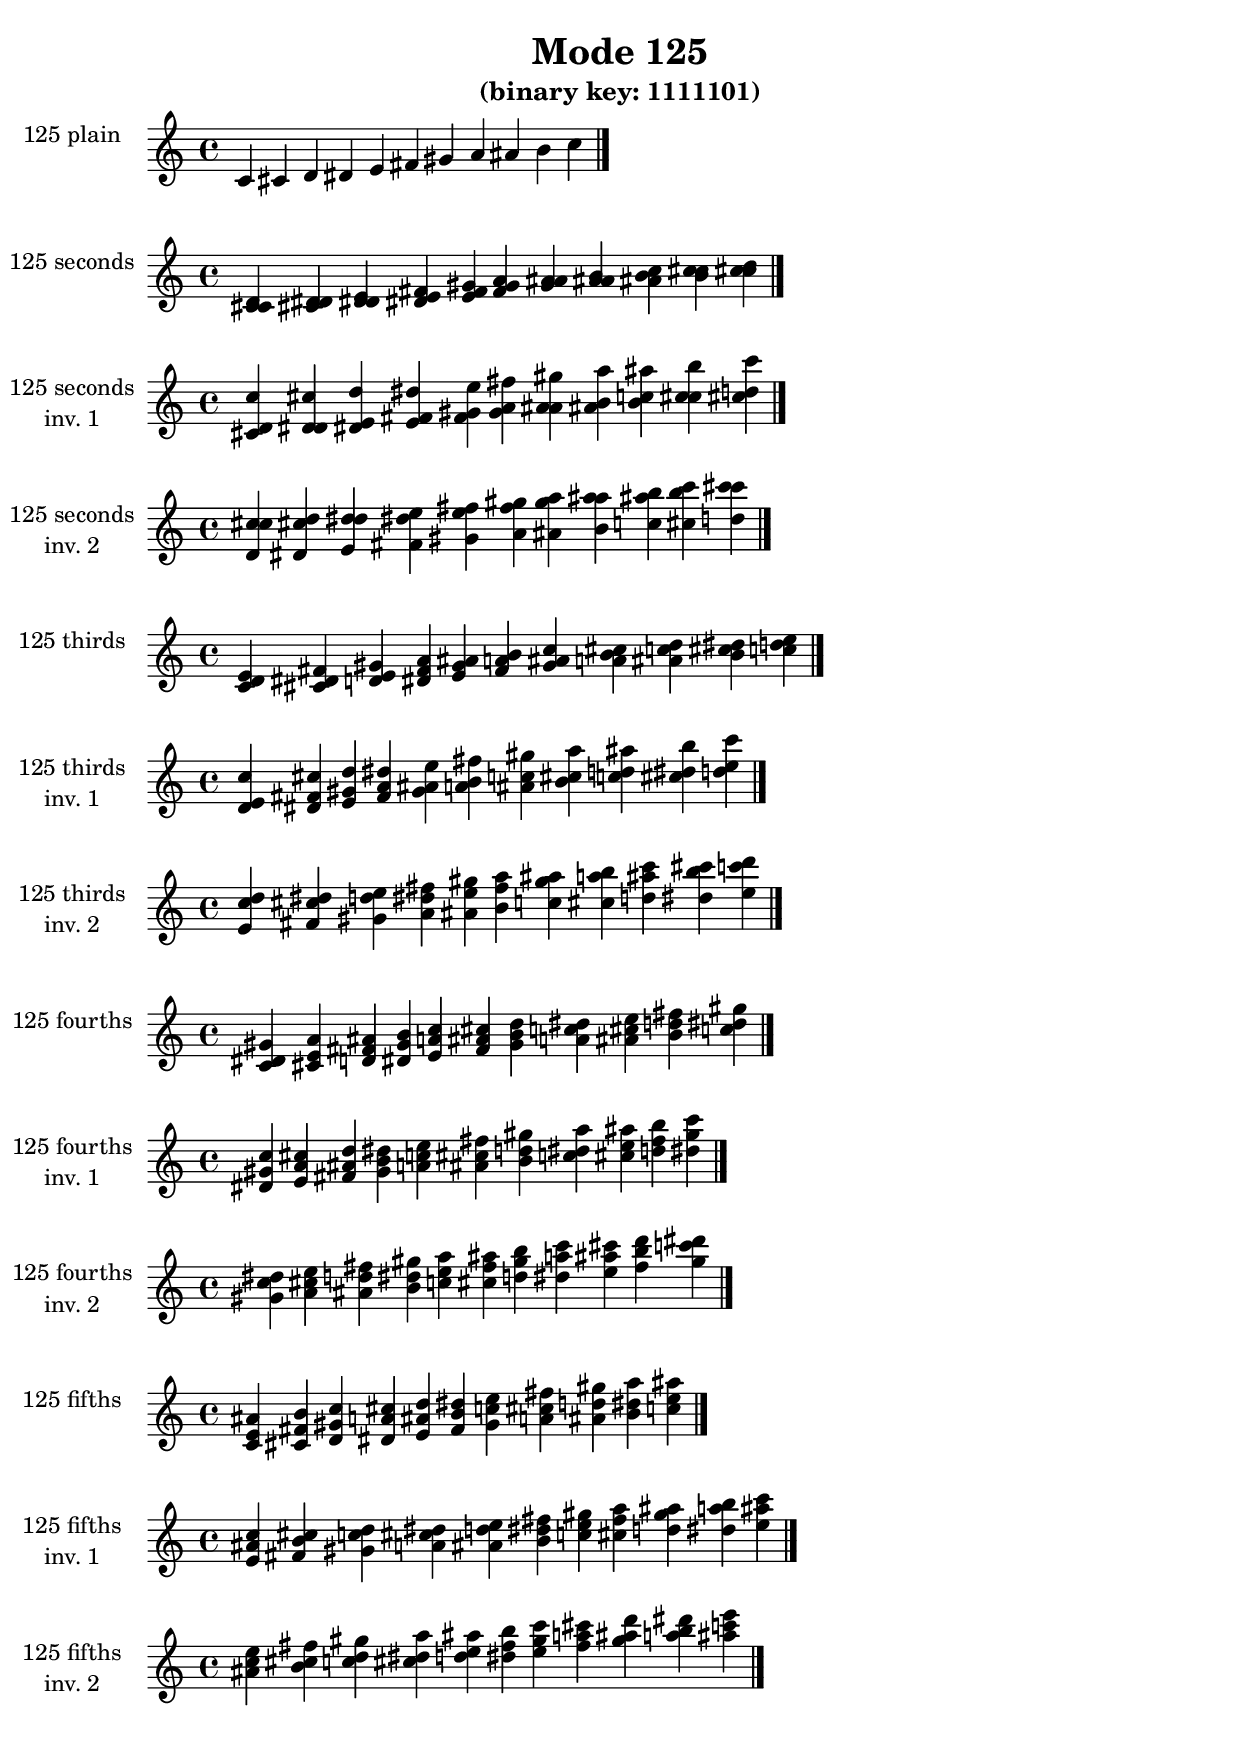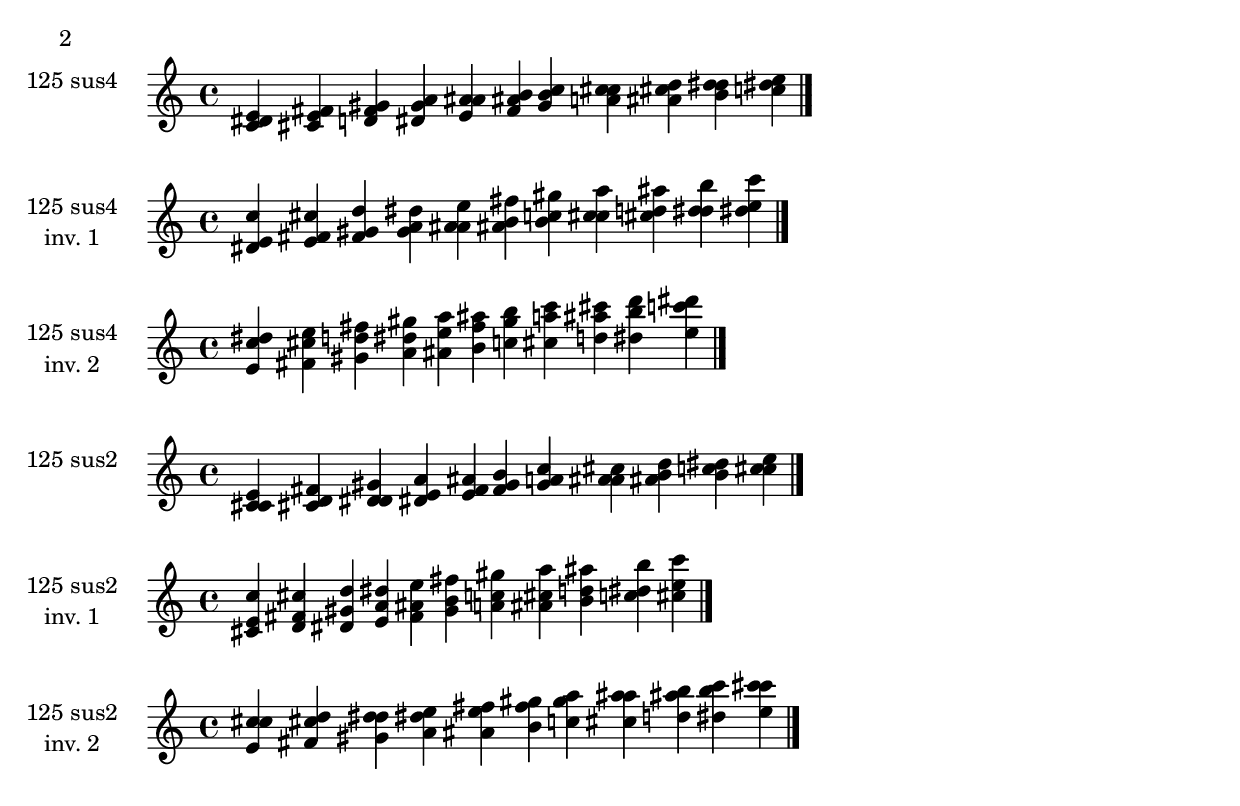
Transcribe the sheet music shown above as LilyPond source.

\version "2.19.0"

\header {
  title = "Mode 125"
  subtitle = "(binary key: 1111101)"
 %% Remove default LilyPond tagline
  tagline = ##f
}

\paper {
  #(set-paper-size "a4")
}

global = {
  \key c \major
  \time 4/4
  \tempo 4=100
}

\book {
  \score {
    \new Staff \with {
      instrumentName =  \markup { \column {
         \hcenter-in #14 \line { 125 plain }
         \hcenter-in #14 \line {  } } }
      midiInstrument = "oboe"
    } { \accidentalStyle "default"
        \cadenzaOn c' cis' d' dis' e' fis' gis' a' ais' b' c''  \cadenzaOff \bar "|." }
    \layout { }
  }
  \score {
    \new Staff \with {
      instrumentName =  \markup { \column {
         \hcenter-in #14 \line { 125 seconds }
         \hcenter-in #14 \line {  } } }
      midiInstrument = "oboe"
    } { \accidentalStyle "default"
        \cadenzaOn <c' cis' d'> <cis' d' dis'> <d' dis' e'> <dis' e' fis'> <e' fis' gis'> <fis' gis' a'> <gis' a' ais'> <a' ais' b'> <ais' b' c''> <b' c'' cis''> <c'' cis'' d''>  \cadenzaOff \bar "|." }
    \layout { }
  }
  \score {
    \new Staff \with {
      instrumentName =  \markup { \column {
         \hcenter-in #14 \line { 125 seconds }
         \hcenter-in #14 \line { inv. 1 } } }
      midiInstrument = "oboe"
    } { \accidentalStyle "default"
        \cadenzaOn <cis' d' c''> <d' dis' cis''> <dis' e' d''> <e' fis' dis''> <fis' gis' e''> <gis' a' fis''> <a' ais' gis''> <ais' b' a''> <b' c'' ais''> <c'' cis'' b''> <cis'' d'' c'''>  \cadenzaOff \bar "|." }
    \layout { }
  }
  \score {
    \new Staff \with {
      instrumentName =  \markup { \column {
         \hcenter-in #14 \line { 125 seconds }
         \hcenter-in #14 \line { inv. 2 } } }
      midiInstrument = "oboe"
    } { \accidentalStyle "default"
        \cadenzaOn <d' c'' cis''> <dis' cis'' d''> <e' d'' dis''> <fis' dis'' e''> <gis' e'' fis''> <a' fis'' gis''> <ais' gis'' a''> <b' a'' ais''> <c'' ais'' b''> <cis'' b'' c'''> <d'' c''' cis'''>  \cadenzaOff \bar "|." }
    \layout { }
  }
  \score {
    \new Staff \with {
      instrumentName =  \markup { \column {
         \hcenter-in #14 \line { 125 thirds }
         \hcenter-in #14 \line {  } } }
      midiInstrument = "oboe"
    } { \accidentalStyle "default"
        \cadenzaOn <c' d' e'> <cis' dis' fis'> <d' e' gis'> <dis' fis' a'> <e' gis' ais'> <fis' a' b'> <gis' ais' c''> <a' b' cis''> <ais' c'' d''> <b' cis'' dis''> <c'' d'' e''>  \cadenzaOff \bar "|." }
    \layout { }
  }
  \score {
    \new Staff \with {
      instrumentName =  \markup { \column {
         \hcenter-in #14 \line { 125 thirds }
         \hcenter-in #14 \line { inv. 1 } } }
      midiInstrument = "oboe"
    } { \accidentalStyle "default"
        \cadenzaOn <d' e' c''> <dis' fis' cis''> <e' gis' d''> <fis' a' dis''> <gis' ais' e''> <a' b' fis''> <ais' c'' gis''> <b' cis'' a''> <c'' d'' ais''> <cis'' dis'' b''> <d'' e'' c'''>  \cadenzaOff \bar "|." }
    \layout { }
  }
  \score {
    \new Staff \with {
      instrumentName =  \markup { \column {
         \hcenter-in #14 \line { 125 thirds }
         \hcenter-in #14 \line { inv. 2 } } }
      midiInstrument = "oboe"
    } { \accidentalStyle "default"
        \cadenzaOn <e' c'' d''> <fis' cis'' dis''> <gis' d'' e''> <a' dis'' fis''> <ais' e'' gis''> <b' fis'' a''> <c'' gis'' ais''> <cis'' a'' b''> <d'' ais'' c'''> <dis'' b'' cis'''> <e'' c''' d'''>  \cadenzaOff \bar "|." }
    \layout { }
  }
  \score {
    \new Staff \with {
      instrumentName =  \markup { \column {
         \hcenter-in #14 \line { 125 fourths }
         \hcenter-in #14 \line {  } } }
      midiInstrument = "oboe"
    } { \accidentalStyle "default"
        \cadenzaOn <c' dis' gis'> <cis' e' a'> <d' fis' ais'> <dis' gis' b'> <e' a' c''> <fis' ais' cis''> <gis' b' d''> <a' c'' dis''> <ais' cis'' e''> <b' d'' fis''> <c'' dis'' gis''>  \cadenzaOff \bar "|." }
    \layout { }
  }
  \score {
    \new Staff \with {
      instrumentName =  \markup { \column {
         \hcenter-in #14 \line { 125 fourths }
         \hcenter-in #14 \line { inv. 1 } } }
      midiInstrument = "oboe"
    } { \accidentalStyle "default"
        \cadenzaOn <dis' gis' c''> <e' a' cis''> <fis' ais' d''> <gis' b' dis''> <a' c'' e''> <ais' cis'' fis''> <b' d'' gis''> <c'' dis'' a''> <cis'' e'' ais''> <d'' fis'' b''> <dis'' gis'' c'''>  \cadenzaOff \bar "|." }
    \layout { }
  }
  \score {
    \new Staff \with {
      instrumentName =  \markup { \column {
         \hcenter-in #14 \line { 125 fourths }
         \hcenter-in #14 \line { inv. 2 } } }
      midiInstrument = "oboe"
    } { \accidentalStyle "default"
        \cadenzaOn <gis' c'' dis''> <a' cis'' e''> <ais' d'' fis''> <b' dis'' gis''> <c'' e'' a''> <cis'' fis'' ais''> <d'' gis'' b''> <dis'' a'' c'''> <e'' ais'' cis'''> <fis'' b'' d'''> <gis'' c''' dis'''>  \cadenzaOff \bar "|." }
    \layout { }
  }
  \score {
    \new Staff \with {
      instrumentName =  \markup { \column {
         \hcenter-in #14 \line { 125 fifths }
         \hcenter-in #14 \line {  } } }
      midiInstrument = "oboe"
    } { \accidentalStyle "default"
        \cadenzaOn <c' e' ais'> <cis' fis' b'> <d' gis' c''> <dis' a' cis''> <e' ais' d''> <fis' b' dis''> <gis' c'' e''> <a' cis'' fis''> <ais' d'' gis''> <b' dis'' a''> <c'' e'' ais''>  \cadenzaOff \bar "|." }
    \layout { }
  }
  \score {
    \new Staff \with {
      instrumentName =  \markup { \column {
         \hcenter-in #14 \line { 125 fifths }
         \hcenter-in #14 \line { inv. 1 } } }
      midiInstrument = "oboe"
    } { \accidentalStyle "default"
        \cadenzaOn <e' ais' c''> <fis' b' cis''> <gis' c'' d''> <a' cis'' dis''> <ais' d'' e''> <b' dis'' fis''> <c'' e'' gis''> <cis'' fis'' a''> <d'' gis'' ais''> <dis'' a'' b''> <e'' ais'' c'''>  \cadenzaOff \bar "|." }
    \layout { }
  }
  \score {
    \new Staff \with {
      instrumentName =  \markup { \column {
         \hcenter-in #14 \line { 125 fifths }
         \hcenter-in #14 \line { inv. 2 } } }
      midiInstrument = "oboe"
    } { \accidentalStyle "default"
        \cadenzaOn <ais' c'' e''> <b' cis'' fis''> <c'' d'' gis''> <cis'' dis'' a''> <d'' e'' ais''> <dis'' fis'' b''> <e'' gis'' c'''> <fis'' a'' cis'''> <gis'' ais'' d'''> <a'' b'' dis'''> <ais'' c''' e'''>  \cadenzaOff \bar "|." }
    \layout { }
  }
  \score {
    \new Staff \with {
      instrumentName =  \markup { \column {
         \hcenter-in #14 \line { 125 sus4 }
         \hcenter-in #14 \line {  } } }
      midiInstrument = "oboe"
    } { \accidentalStyle "default"
        \cadenzaOn <c' dis' e'> <cis' e' fis'> <d' fis' gis'> <dis' gis' a'> <e' a' ais'> <fis' ais' b'> <gis' b' c''> <a' c'' cis''> <ais' cis'' d''> <b' d'' dis''> <c'' dis'' e''>  \cadenzaOff \bar "|." }
    \layout { }
  }
  \score {
    \new Staff \with {
      instrumentName =  \markup { \column {
         \hcenter-in #14 \line { 125 sus4 }
         \hcenter-in #14 \line { inv. 1 } } }
      midiInstrument = "oboe"
    } { \accidentalStyle "default"
        \cadenzaOn <dis' e' c''> <e' fis' cis''> <fis' gis' d''> <gis' a' dis''> <a' ais' e''> <ais' b' fis''> <b' c'' gis''> <c'' cis'' a''> <cis'' d'' ais''> <d'' dis'' b''> <dis'' e'' c'''>  \cadenzaOff \bar "|." }
    \layout { }
  }
  \score {
    \new Staff \with {
      instrumentName =  \markup { \column {
         \hcenter-in #14 \line { 125 sus4 }
         \hcenter-in #14 \line { inv. 2 } } }
      midiInstrument = "oboe"
    } { \accidentalStyle "default"
        \cadenzaOn <e' c'' dis''> <fis' cis'' e''> <gis' d'' fis''> <a' dis'' gis''> <ais' e'' a''> <b' fis'' ais''> <c'' gis'' b''> <cis'' a'' c'''> <d'' ais'' cis'''> <dis'' b'' d'''> <e'' c''' dis'''>  \cadenzaOff \bar "|." }
    \layout { }
  }
  \score {
    \new Staff \with {
      instrumentName =  \markup { \column {
         \hcenter-in #14 \line { 125 sus2 }
         \hcenter-in #14 \line {  } } }
      midiInstrument = "oboe"
    } { \accidentalStyle "default"
        \cadenzaOn <c' cis' e'> <cis' d' fis'> <d' dis' gis'> <dis' e' a'> <e' fis' ais'> <fis' gis' b'> <gis' a' c''> <a' ais' cis''> <ais' b' d''> <b' c'' dis''> <c'' cis'' e''>  \cadenzaOff \bar "|." }
    \layout { }
  }
  \score {
    \new Staff \with {
      instrumentName =  \markup { \column {
         \hcenter-in #14 \line { 125 sus2 }
         \hcenter-in #14 \line { inv. 1 } } }
      midiInstrument = "oboe"
    } { \accidentalStyle "default"
        \cadenzaOn <cis' e' c''> <d' fis' cis''> <dis' gis' d''> <e' a' dis''> <fis' ais' e''> <gis' b' fis''> <a' c'' gis''> <ais' cis'' a''> <b' d'' ais''> <c'' dis'' b''> <cis'' e'' c'''>  \cadenzaOff \bar "|." }
    \layout { }
  }
  \score {
    \new Staff \with {
      instrumentName =  \markup { \column {
         \hcenter-in #14 \line { 125 sus2 }
         \hcenter-in #14 \line { inv. 2 } } }
      midiInstrument = "oboe"
    } { \accidentalStyle "default"
        \cadenzaOn <e' c'' cis''> <fis' cis'' d''> <gis' d'' dis''> <a' dis'' e''> <ais' e'' fis''> <b' fis'' gis''> <c'' gis'' a''> <cis'' a'' ais''> <d'' ais'' b''> <dis'' b'' c'''> <e'' c''' cis'''>  \cadenzaOff \bar "|." }
    \layout { }
  }
}

\book {
  \bookOutputSuffix "plain_"
  \score {
    \new Staff \with {
      instrumentName =  \markup { \column {
         \hcenter-in #14 \line { 125 plain }
         \hcenter-in #14 \line {  } } }
      midiInstrument = "oboe"
    } { \accidentalStyle "default"
        \cadenzaOn c' cis' d' dis' e' fis' gis' a' ais' b' c''  \cadenzaOff \bar "|." }
    \midi { }
  }
}
\book {
  \bookOutputSuffix "seconds_"
  \score {
    \new Staff \with {
      instrumentName =  \markup { \column {
         \hcenter-in #14 \line { 125 seconds }
         \hcenter-in #14 \line {  } } }
      midiInstrument = "oboe"
    } { \accidentalStyle "default"
        \cadenzaOn <c' cis' d'> <cis' d' dis'> <d' dis' e'> <dis' e' fis'> <e' fis' gis'> <fis' gis' a'> <gis' a' ais'> <a' ais' b'> <ais' b' c''> <b' c'' cis''> <c'' cis'' d''>  \cadenzaOff \bar "|." }
    \midi { }
  }
}
\book {
  \bookOutputSuffix "seconds_inv. 1"
  \score {
    \new Staff \with {
      instrumentName =  \markup { \column {
         \hcenter-in #14 \line { 125 seconds }
         \hcenter-in #14 \line { inv. 1 } } }
      midiInstrument = "oboe"
    } { \accidentalStyle "default"
        \cadenzaOn <cis' d' c''> <d' dis' cis''> <dis' e' d''> <e' fis' dis''> <fis' gis' e''> <gis' a' fis''> <a' ais' gis''> <ais' b' a''> <b' c'' ais''> <c'' cis'' b''> <cis'' d'' c'''>  \cadenzaOff \bar "|." }
    \midi { }
  }
}
\book {
  \bookOutputSuffix "seconds_inv. 2"
  \score {
    \new Staff \with {
      instrumentName =  \markup { \column {
         \hcenter-in #14 \line { 125 seconds }
         \hcenter-in #14 \line { inv. 2 } } }
      midiInstrument = "oboe"
    } { \accidentalStyle "default"
        \cadenzaOn <d' c'' cis''> <dis' cis'' d''> <e' d'' dis''> <fis' dis'' e''> <gis' e'' fis''> <a' fis'' gis''> <ais' gis'' a''> <b' a'' ais''> <c'' ais'' b''> <cis'' b'' c'''> <d'' c''' cis'''>  \cadenzaOff \bar "|." }
    \midi { }
  }
}
\book {
  \bookOutputSuffix "thirds_"
  \score {
    \new Staff \with {
      instrumentName =  \markup { \column {
         \hcenter-in #14 \line { 125 thirds }
         \hcenter-in #14 \line {  } } }
      midiInstrument = "oboe"
    } { \accidentalStyle "default"
        \cadenzaOn <c' d' e'> <cis' dis' fis'> <d' e' gis'> <dis' fis' a'> <e' gis' ais'> <fis' a' b'> <gis' ais' c''> <a' b' cis''> <ais' c'' d''> <b' cis'' dis''> <c'' d'' e''>  \cadenzaOff \bar "|." }
    \midi { }
  }
}
\book {
  \bookOutputSuffix "thirds_inv. 1"
  \score {
    \new Staff \with {
      instrumentName =  \markup { \column {
         \hcenter-in #14 \line { 125 thirds }
         \hcenter-in #14 \line { inv. 1 } } }
      midiInstrument = "oboe"
    } { \accidentalStyle "default"
        \cadenzaOn <d' e' c''> <dis' fis' cis''> <e' gis' d''> <fis' a' dis''> <gis' ais' e''> <a' b' fis''> <ais' c'' gis''> <b' cis'' a''> <c'' d'' ais''> <cis'' dis'' b''> <d'' e'' c'''>  \cadenzaOff \bar "|." }
    \midi { }
  }
}
\book {
  \bookOutputSuffix "thirds_inv. 2"
  \score {
    \new Staff \with {
      instrumentName =  \markup { \column {
         \hcenter-in #14 \line { 125 thirds }
         \hcenter-in #14 \line { inv. 2 } } }
      midiInstrument = "oboe"
    } { \accidentalStyle "default"
        \cadenzaOn <e' c'' d''> <fis' cis'' dis''> <gis' d'' e''> <a' dis'' fis''> <ais' e'' gis''> <b' fis'' a''> <c'' gis'' ais''> <cis'' a'' b''> <d'' ais'' c'''> <dis'' b'' cis'''> <e'' c''' d'''>  \cadenzaOff \bar "|." }
    \midi { }
  }
}
\book {
  \bookOutputSuffix "fourths_"
  \score {
    \new Staff \with {
      instrumentName =  \markup { \column {
         \hcenter-in #14 \line { 125 fourths }
         \hcenter-in #14 \line {  } } }
      midiInstrument = "oboe"
    } { \accidentalStyle "default"
        \cadenzaOn <c' dis' gis'> <cis' e' a'> <d' fis' ais'> <dis' gis' b'> <e' a' c''> <fis' ais' cis''> <gis' b' d''> <a' c'' dis''> <ais' cis'' e''> <b' d'' fis''> <c'' dis'' gis''>  \cadenzaOff \bar "|." }
    \midi { }
  }
}
\book {
  \bookOutputSuffix "fourths_inv. 1"
  \score {
    \new Staff \with {
      instrumentName =  \markup { \column {
         \hcenter-in #14 \line { 125 fourths }
         \hcenter-in #14 \line { inv. 1 } } }
      midiInstrument = "oboe"
    } { \accidentalStyle "default"
        \cadenzaOn <dis' gis' c''> <e' a' cis''> <fis' ais' d''> <gis' b' dis''> <a' c'' e''> <ais' cis'' fis''> <b' d'' gis''> <c'' dis'' a''> <cis'' e'' ais''> <d'' fis'' b''> <dis'' gis'' c'''>  \cadenzaOff \bar "|." }
    \midi { }
  }
}
\book {
  \bookOutputSuffix "fourths_inv. 2"
  \score {
    \new Staff \with {
      instrumentName =  \markup { \column {
         \hcenter-in #14 \line { 125 fourths }
         \hcenter-in #14 \line { inv. 2 } } }
      midiInstrument = "oboe"
    } { \accidentalStyle "default"
        \cadenzaOn <gis' c'' dis''> <a' cis'' e''> <ais' d'' fis''> <b' dis'' gis''> <c'' e'' a''> <cis'' fis'' ais''> <d'' gis'' b''> <dis'' a'' c'''> <e'' ais'' cis'''> <fis'' b'' d'''> <gis'' c''' dis'''>  \cadenzaOff \bar "|." }
    \midi { }
  }
}
\book {
  \bookOutputSuffix "fifths_"
  \score {
    \new Staff \with {
      instrumentName =  \markup { \column {
         \hcenter-in #14 \line { 125 fifths }
         \hcenter-in #14 \line {  } } }
      midiInstrument = "oboe"
    } { \accidentalStyle "default"
        \cadenzaOn <c' e' ais'> <cis' fis' b'> <d' gis' c''> <dis' a' cis''> <e' ais' d''> <fis' b' dis''> <gis' c'' e''> <a' cis'' fis''> <ais' d'' gis''> <b' dis'' a''> <c'' e'' ais''>  \cadenzaOff \bar "|." }
    \midi { }
  }
}
\book {
  \bookOutputSuffix "fifths_inv. 1"
  \score {
    \new Staff \with {
      instrumentName =  \markup { \column {
         \hcenter-in #14 \line { 125 fifths }
         \hcenter-in #14 \line { inv. 1 } } }
      midiInstrument = "oboe"
    } { \accidentalStyle "default"
        \cadenzaOn <e' ais' c''> <fis' b' cis''> <gis' c'' d''> <a' cis'' dis''> <ais' d'' e''> <b' dis'' fis''> <c'' e'' gis''> <cis'' fis'' a''> <d'' gis'' ais''> <dis'' a'' b''> <e'' ais'' c'''>  \cadenzaOff \bar "|." }
    \midi { }
  }
}
\book {
  \bookOutputSuffix "fifths_inv. 2"
  \score {
    \new Staff \with {
      instrumentName =  \markup { \column {
         \hcenter-in #14 \line { 125 fifths }
         \hcenter-in #14 \line { inv. 2 } } }
      midiInstrument = "oboe"
    } { \accidentalStyle "default"
        \cadenzaOn <ais' c'' e''> <b' cis'' fis''> <c'' d'' gis''> <cis'' dis'' a''> <d'' e'' ais''> <dis'' fis'' b''> <e'' gis'' c'''> <fis'' a'' cis'''> <gis'' ais'' d'''> <a'' b'' dis'''> <ais'' c''' e'''>  \cadenzaOff \bar "|." }
    \midi { }
  }
}
\book {
  \bookOutputSuffix "sus4_"
  \score {
    \new Staff \with {
      instrumentName =  \markup { \column {
         \hcenter-in #14 \line { 125 sus4 }
         \hcenter-in #14 \line {  } } }
      midiInstrument = "oboe"
    } { \accidentalStyle "default"
        \cadenzaOn <c' dis' e'> <cis' e' fis'> <d' fis' gis'> <dis' gis' a'> <e' a' ais'> <fis' ais' b'> <gis' b' c''> <a' c'' cis''> <ais' cis'' d''> <b' d'' dis''> <c'' dis'' e''>  \cadenzaOff \bar "|." }
    \midi { }
  }
}
\book {
  \bookOutputSuffix "sus4_inv. 1"
  \score {
    \new Staff \with {
      instrumentName =  \markup { \column {
         \hcenter-in #14 \line { 125 sus4 }
         \hcenter-in #14 \line { inv. 1 } } }
      midiInstrument = "oboe"
    } { \accidentalStyle "default"
        \cadenzaOn <dis' e' c''> <e' fis' cis''> <fis' gis' d''> <gis' a' dis''> <a' ais' e''> <ais' b' fis''> <b' c'' gis''> <c'' cis'' a''> <cis'' d'' ais''> <d'' dis'' b''> <dis'' e'' c'''>  \cadenzaOff \bar "|." }
    \midi { }
  }
}
\book {
  \bookOutputSuffix "sus4_inv. 2"
  \score {
    \new Staff \with {
      instrumentName =  \markup { \column {
         \hcenter-in #14 \line { 125 sus4 }
         \hcenter-in #14 \line { inv. 2 } } }
      midiInstrument = "oboe"
    } { \accidentalStyle "default"
        \cadenzaOn <e' c'' dis''> <fis' cis'' e''> <gis' d'' fis''> <a' dis'' gis''> <ais' e'' a''> <b' fis'' ais''> <c'' gis'' b''> <cis'' a'' c'''> <d'' ais'' cis'''> <dis'' b'' d'''> <e'' c''' dis'''>  \cadenzaOff \bar "|." }
    \midi { }
  }
}
\book {
  \bookOutputSuffix "sus2_"
  \score {
    \new Staff \with {
      instrumentName =  \markup { \column {
         \hcenter-in #14 \line { 125 sus2 }
         \hcenter-in #14 \line {  } } }
      midiInstrument = "oboe"
    } { \accidentalStyle "default"
        \cadenzaOn <c' cis' e'> <cis' d' fis'> <d' dis' gis'> <dis' e' a'> <e' fis' ais'> <fis' gis' b'> <gis' a' c''> <a' ais' cis''> <ais' b' d''> <b' c'' dis''> <c'' cis'' e''>  \cadenzaOff \bar "|." }
    \midi { }
  }
}
\book {
  \bookOutputSuffix "sus2_inv. 1"
  \score {
    \new Staff \with {
      instrumentName =  \markup { \column {
         \hcenter-in #14 \line { 125 sus2 }
         \hcenter-in #14 \line { inv. 1 } } }
      midiInstrument = "oboe"
    } { \accidentalStyle "default"
        \cadenzaOn <cis' e' c''> <d' fis' cis''> <dis' gis' d''> <e' a' dis''> <fis' ais' e''> <gis' b' fis''> <a' c'' gis''> <ais' cis'' a''> <b' d'' ais''> <c'' dis'' b''> <cis'' e'' c'''>  \cadenzaOff \bar "|." }
    \midi { }
  }
}
\book {
  \bookOutputSuffix "sus2_inv. 2"
  \score {
    \new Staff \with {
      instrumentName =  \markup { \column {
         \hcenter-in #14 \line { 125 sus2 }
         \hcenter-in #14 \line { inv. 2 } } }
      midiInstrument = "oboe"
    } { \accidentalStyle "default"
        \cadenzaOn <e' c'' cis''> <fis' cis'' d''> <gis' d'' dis''> <a' dis'' e''> <ais' e'' fis''> <b' fis'' gis''> <c'' gis'' a''> <cis'' a'' ais''> <d'' ais'' b''> <dis'' b'' c'''> <e'' c''' cis'''>  \cadenzaOff \bar "|." }
    \midi { }
  }
}
